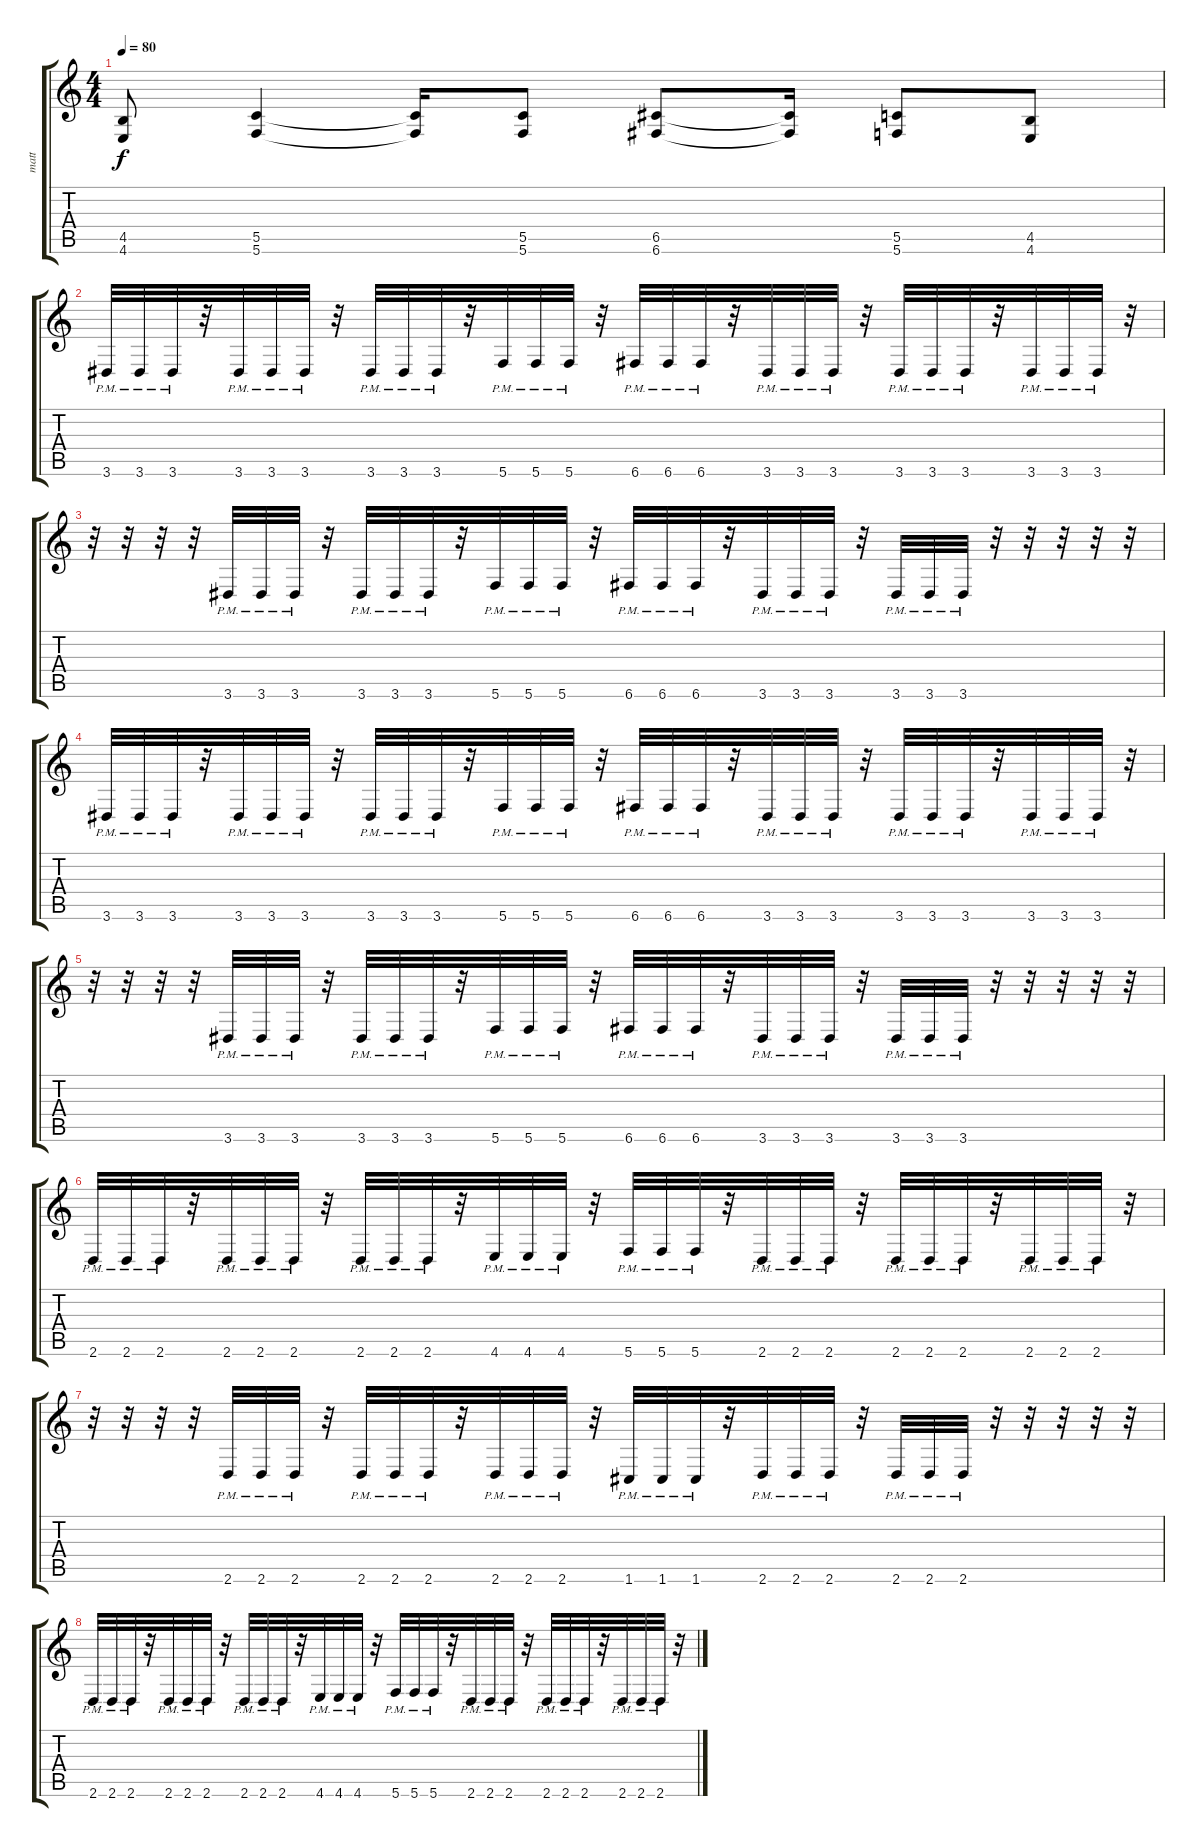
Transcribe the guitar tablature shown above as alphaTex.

\track ("matt" "matt") {instrument distortionguitar}
\staff {score tabs}
\tuning (D4 A3 F3 C3 G2 C2) {hide}
\ts (4 4)
\tempo 80
\clef g2
\ks c
(4.5 4.6).8{dy f} (5.5 5.6).4 (5.5{t} 5.6{t}).16 (5.5 5.6).8 (6.5 6.6).8 (6.5{t} 6.6{t}).16 (5.5 5.6).8 (4.5 4.6).8 |
3.6{pm}.32 3.6{pm}.32 3.6{pm}.32 r.32 3.6{pm}.32 3.6{pm}.32 3.6{pm}.32 r.32 3.6{pm}.32 3.6{pm}.32 3.6{pm}.32 r.32 5.6{pm}.32 5.6{pm}.32 5.6{pm}.32 r.32 6.6{pm}.32 6.6{pm}.32 6.6{pm}.32 r.32 3.6{pm}.32 3.6{pm}.32 3.6{pm}.32 r.32 3.6{pm}.32 3.6{pm}.32 3.6{pm}.32 r.32 3.6{pm}.32 3.6{pm}.32 3.6{pm}.32 r.32 |
r.32 r.32 r.32 r.32 3.6{pm}.32 3.6{pm}.32 3.6{pm}.32 r.32 3.6{pm}.32 3.6{pm}.32 3.6{pm}.32 r.32 5.6{pm}.32 5.6{pm}.32 5.6{pm}.32 r.32 6.6{pm}.32 6.6{pm}.32 6.6{pm}.32 r.32 3.6{pm}.32 3.6{pm}.32 3.6{pm}.32 r.32 3.6{pm}.32 3.6{pm}.32 3.6{pm}.32 r.32 r.32 r.32 r.32 r.32 |
3.6{pm}.32 3.6{pm}.32 3.6{pm}.32 r.32 3.6{pm}.32 3.6{pm}.32 3.6{pm}.32 r.32 3.6{pm}.32 3.6{pm}.32 3.6{pm}.32 r.32 5.6{pm}.32 5.6{pm}.32 5.6{pm}.32 r.32 6.6{pm}.32 6.6{pm}.32 6.6{pm}.32 r.32 3.6{pm}.32 3.6{pm}.32 3.6{pm}.32 r.32 3.6{pm}.32 3.6{pm}.32 3.6{pm}.32 r.32 3.6{pm}.32 3.6{pm}.32 3.6{pm}.32 r.32 |
r.32 r.32 r.32 r.32 3.6{pm}.32 3.6{pm}.32 3.6{pm}.32 r.32 3.6{pm}.32 3.6{pm}.32 3.6{pm}.32 r.32 5.6{pm}.32 5.6{pm}.32 5.6{pm}.32 r.32 6.6{pm}.32 6.6{pm}.32 6.6{pm}.32 r.32 3.6{pm}.32 3.6{pm}.32 3.6{pm}.32 r.32 3.6{pm}.32 3.6{pm}.32 3.6{pm}.32 r.32 r.32 r.32 r.32 r.32 |
2.6{pm}.32 2.6{pm}.32 2.6{pm}.32 r.32 2.6{pm}.32 2.6{pm}.32 2.6{pm}.32 r.32 2.6{pm}.32 2.6{pm}.32 2.6{pm}.32 r.32 4.6{pm}.32 4.6{pm}.32 4.6{pm}.32 r.32 5.6{pm}.32 5.6{pm}.32 5.6{pm}.32 r.32 2.6{pm}.32 2.6{pm}.32 2.6{pm}.32 r.32 2.6{pm}.32 2.6{pm}.32 2.6{pm}.32 r.32 2.6{pm}.32 2.6{pm}.32 2.6{pm}.32 r.32 |
r.32 r.32 r.32 r.32 2.6{pm}.32 2.6{pm}.32 2.6{pm}.32 r.32 2.6{pm}.32 2.6{pm}.32 2.6{pm}.32 r.32 2.6{pm}.32 2.6{pm}.32 2.6{pm}.32 r.32 1.6{pm}.32 1.6{pm}.32 1.6{pm}.32 r.32 2.6{pm}.32 2.6{pm}.32 2.6{pm}.32 r.32 2.6{pm}.32 2.6{pm}.32 2.6{pm}.32 r.32 r.32 r.32 r.32 r.32 |
2.6{pm}.32 2.6{pm}.32 2.6{pm}.32 r.32 2.6{pm}.32 2.6{pm}.32 2.6{pm}.32 r.32 2.6{pm}.32 2.6{pm}.32 2.6{pm}.32 r.32 4.6{pm}.32 4.6{pm}.32 4.6{pm}.32 r.32 5.6{pm}.32 5.6{pm}.32 5.6{pm}.32 r.32 2.6{pm}.32 2.6{pm}.32 2.6{pm}.32 r.32 2.6{pm}.32 2.6{pm}.32 2.6{pm}.32 r.32 2.6{pm}.32 2.6{pm}.32 2.6{pm}.32 r.32
